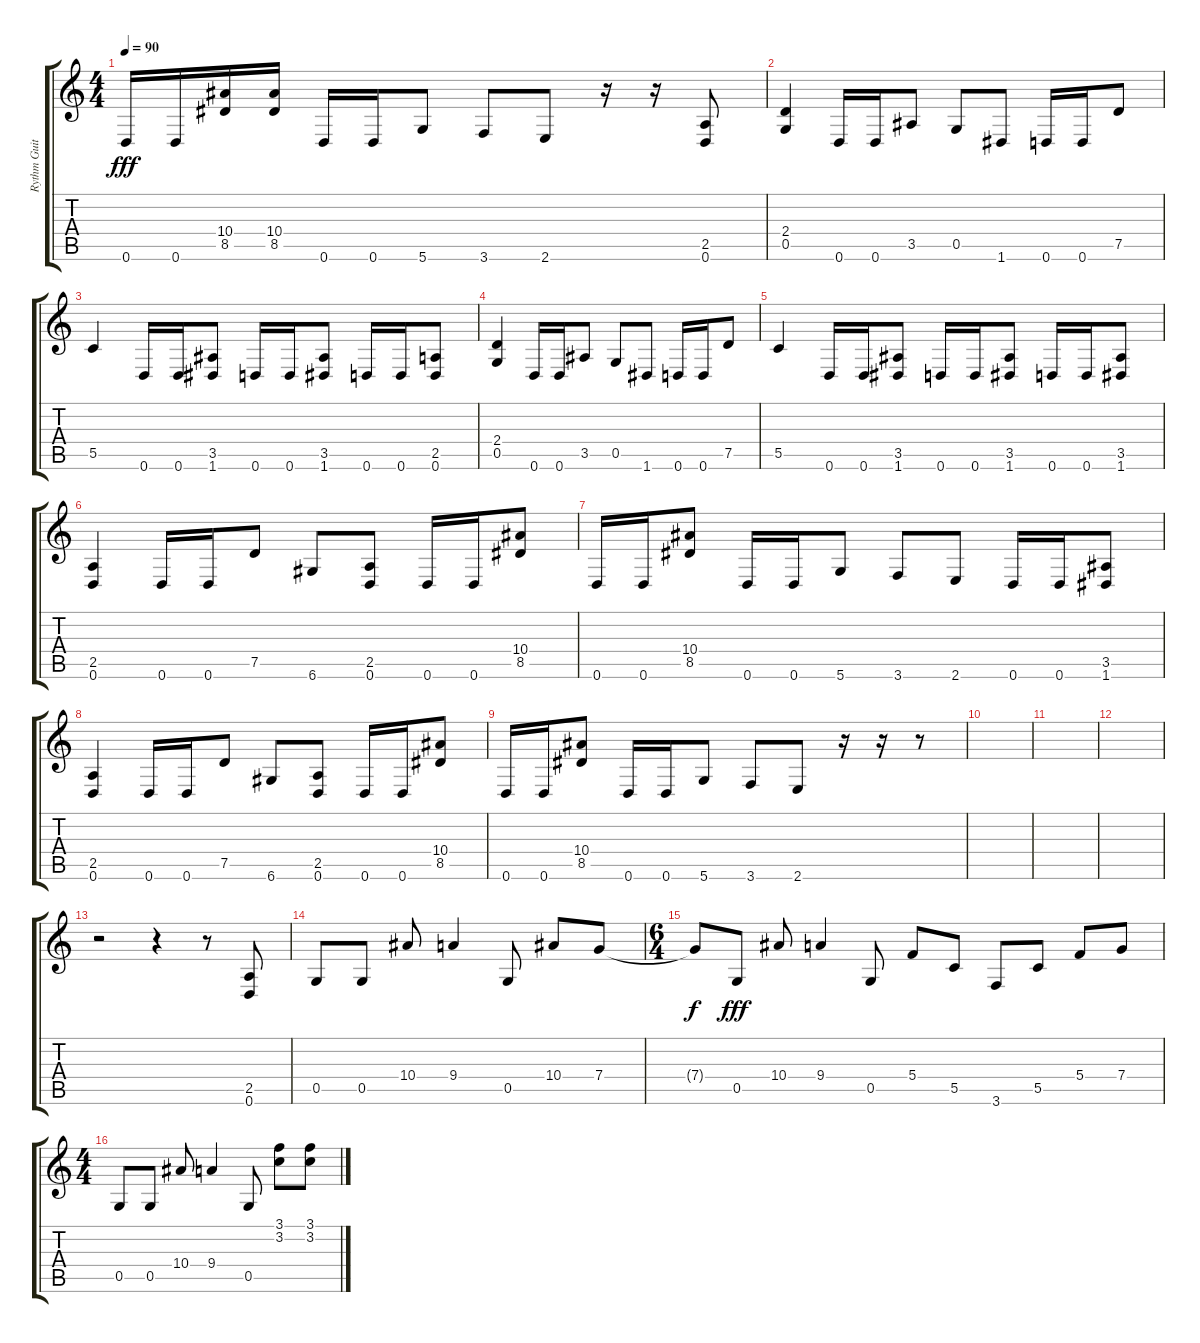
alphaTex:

\track ("Rythm Guitar R" "Rythm Guit") {instrument distortionguitar}
\staff {score tabs}
\tuning (D4 A3 F3 C3 G2 D2) {hide}
\ts (4 4)
\tempo 90
\clef g2
\ks c
0.6.16{dy fff} 0.6.16 (10.4 8.5).16 (10.4 8.5).16 0.6.16 0.6.16 5.6.8 3.6.8 2.6.8 r.16 r.16 (2.5 0.6).8 |
(2.4 0.5).4 0.6.16 0.6.16 3.5.8 0.5.8 1.6.8 0.6.16 0.6.16 7.5.8 |
5.5.4 0.6.16 0.6.16 (3.5 1.6).8 0.6.16 0.6.16 (3.5 1.6).8 0.6.16 0.6.16 (2.5 0.6).8 |
(2.4 0.5).4 0.6.16 0.6.16 3.5.8 0.5.8 1.6.8 0.6.16 0.6.16 7.5.8 |
5.5.4 0.6.16 0.6.16 (3.5 1.6).8 0.6.16 0.6.16 (3.5 1.6).8 0.6.16 0.6.16 (3.5 1.6).8 |
(2.5 0.6).4 0.6.16 0.6.16 7.5.8 6.6.8 (2.5 0.6).8 0.6.16 0.6.16 (10.4 8.5).8 |
0.6.16 0.6.16 (10.4 8.5).8 0.6.16 0.6.16 5.6.8 3.6.8 2.6.8 0.6.16 0.6.16 (3.5 1.6).8 |
(2.5 0.6).4 0.6.16 0.6.16 7.5.8 6.6.8 (2.5 0.6).8 0.6.16 0.6.16 (10.4 8.5).8 |
0.6.16 0.6.16 (10.4 8.5).8 0.6.16 0.6.16 5.6.8 3.6.8 2.6.8 r.16 r.16 r.8 |
|
|
|
r.2 r.4 r.8 (2.5 0.6).8 |
0.5.8 0.5.8 10.4.8 9.4.4 0.5.8 10.4.8 7.4.8 |
\ts (6 4)
7.4{t}.8{dy f} 0.5.8{dy fff} 10.4.8 9.4.4 0.5.8 5.4.8 5.5.8 3.6.8 5.5.8 5.4.8 7.4.8 |
\ts (4 4)
0.5.8 0.5.8 10.4.8 9.4.4 0.5.8 (3.1 3.2).8 (3.1 3.2).8
